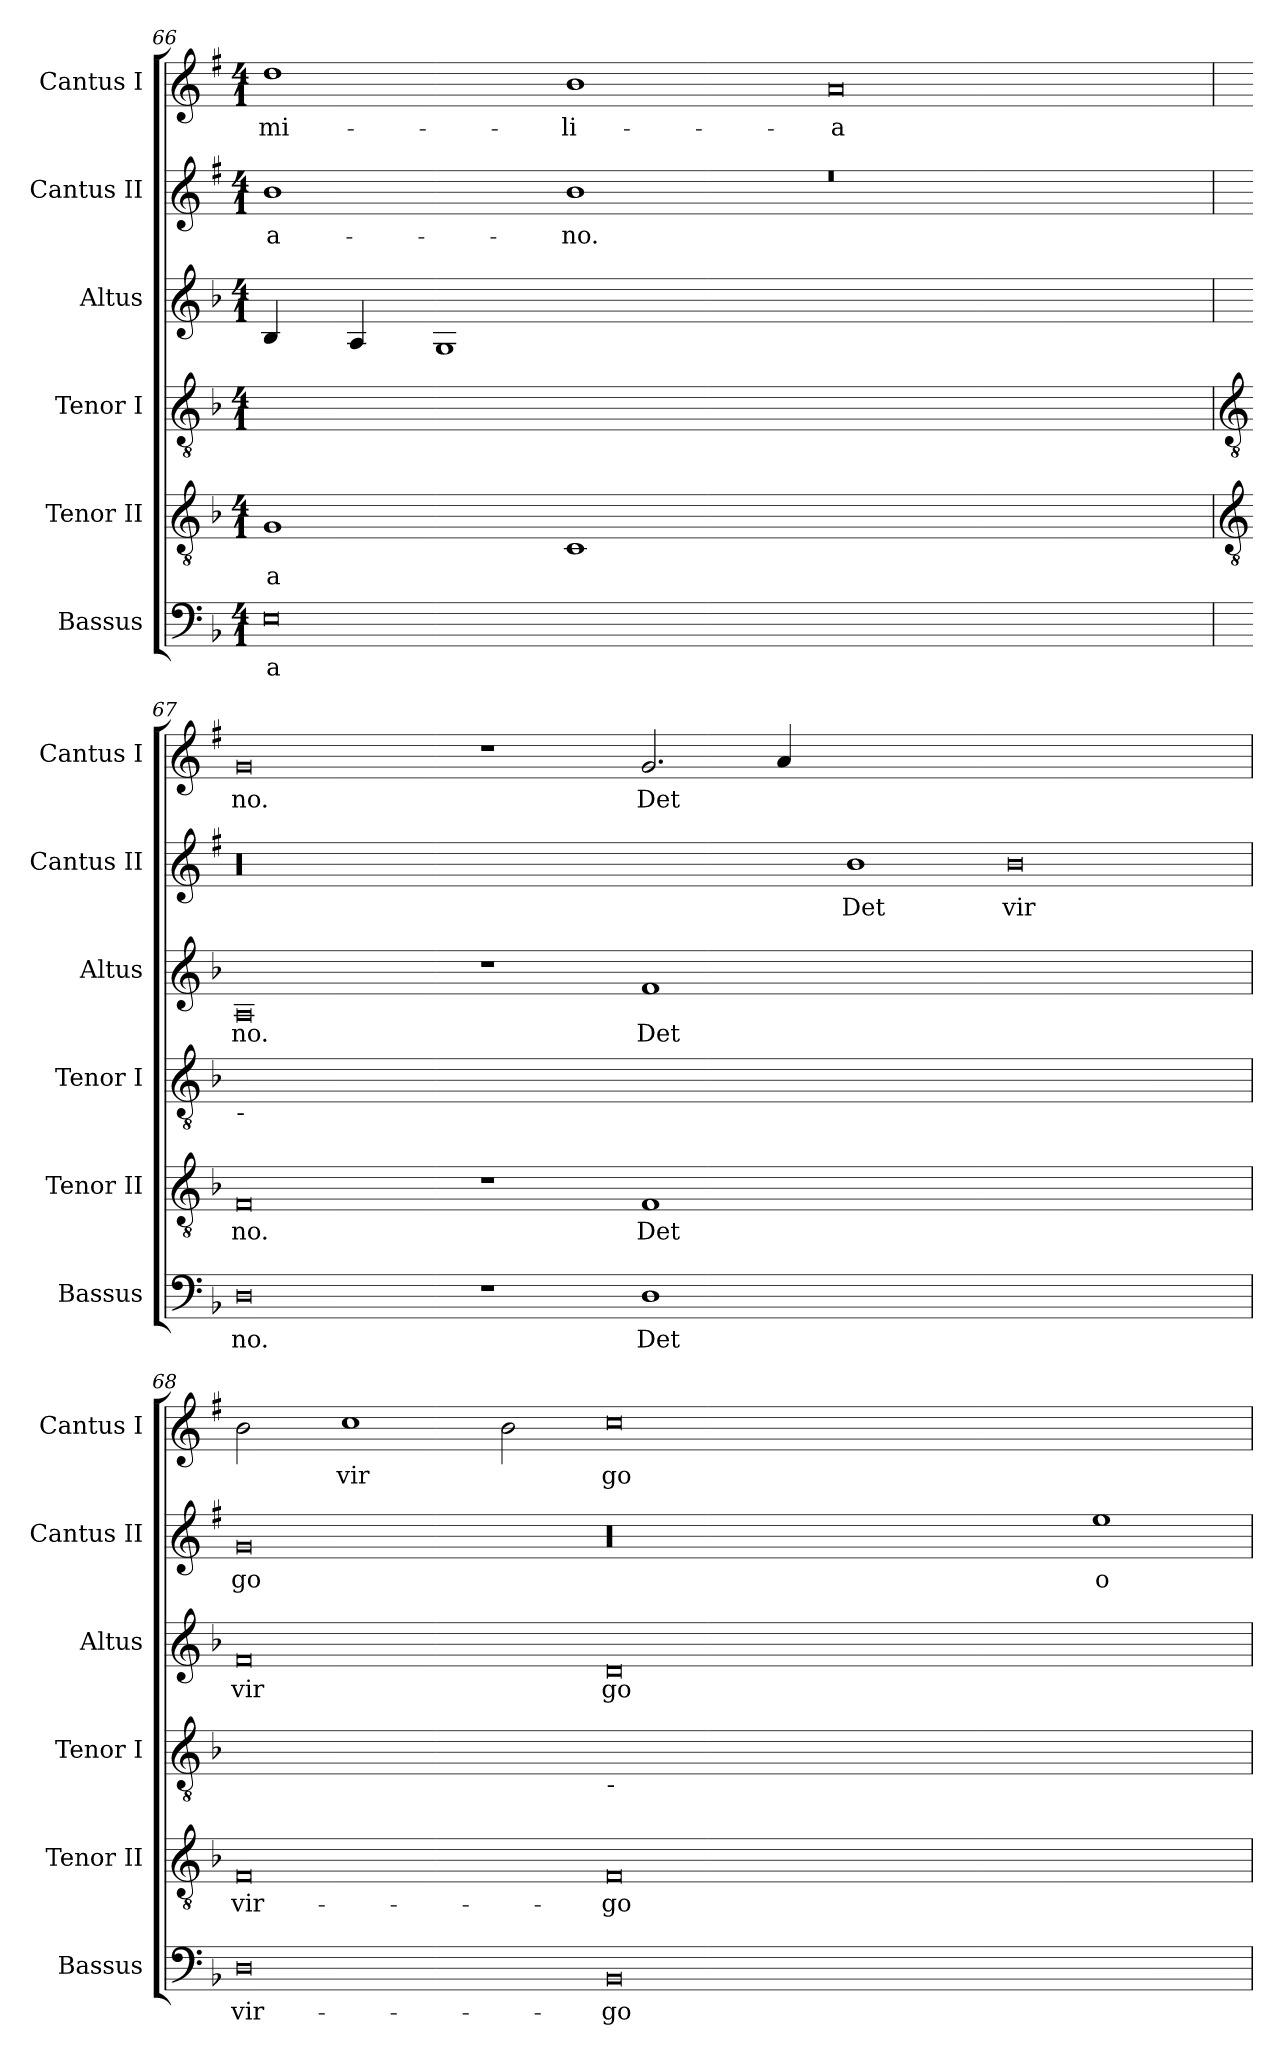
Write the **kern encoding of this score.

**kern	**text	**kern	**text	**kern	**text	**kern	**text	**kern	**text	**kern	**text
*part6	*part6	*part5	*part5	*part4	*part4	*part3	*part3	*part2	*part2	*part1	*part1
*staff6	*staff6	*staff5	*staff5	*staff4	*staff4	*staff3	*staff3	*staff2	*staff2	*staff1	*staff1
*I"Bassus	*	*I"Tenor II	*	*I"Tenor I	*	*I"Altus	*	*I"Cantus II	*	*I"Cantus I	*
*I'Bassus	*	*I'Tenor II	*	*I'Tenor I	*	*I'Altus	*	*I'Cantus II	*	*I'Cantus I	*
*clefF4	*	*clefGv2	*	*clefGv2	*	*clefG2	*	*clefG2	*	*clefG2	*
*	*	*	*	*	*	*	*	*ITrd1c2	*	*ITrd1c2	*
*k[b-]	*	*k[b-]	*	*k[b-]	*	*k[b-]	*	*k[b-]	*	*k[b-]	*
*F:	*	*F:	*	*F:	*	*F:	*	*F:	*	*F:	*
*M4/1	*	*M4/1	*	*M4/1	*	*M4/1	*	*M4/1	*	*M4/1	*
=66	=66	=66	=66	=66	=66	=66	=66	=66	=66	=66	=66
!	!LO:LY:b	!	!LO:LY:b	!	!	!	!	!	!LO:LY:b	!	!LO:LY:b
*	*	*	*	*	*	*	*	*^	*	*	*
0E	-a	1G	-a	0cyy_	.	4B-	.	1a	00ryy	-a-	1cc	-mi-
.	.	.	.	.	.	4A	.	.	.	.	.	.
.	.	.	.	.	.	1G	.	.	.	.	.	.
!	!	!	!	!	!	!	!	!	!	!LO:LY:b	!	!LO:LY:b
.	.	1C	.	.	.	.	.	1a	.	-no.	1a	-li-
.	.	.	.	.	.	0ryy	.	.	.	.	.	.
!	!	!	!	!	!	!	!	!	!	!	!	!LO:LY:b
0ryy	.	0ryy	.	0cyy]	.	.	.	0r	.	.	0g	-a
.	.	.	.	.	.	2ryy	.	.	.	.	.	.
!!LO:LB:g=z
=67	=67	=67	=67	=67	=67	=67	=67	=67	=67	=67	=67	=67
*	*	*clefGv2	*	*clefGv2	*	*	*	*	*	*	*	*
!	!	!	!	!LO:TX:b:t=-	!	!	!	!	!	!	!	!
!	!LO:LY:b	!	!LO:LY:b	!	!LO:LY:b	!	!LO:LY:b	!	!	!	!	!LO:LY:b
0D	no.	0F	no.	[0dyy	mo	0A	no.	00r	00ryy	.	0f	no.
1r	.	1r	.	0dyy_	.	1r	.	.	.	.	1r	.
!	!LO:LY:b	!	!LO:LY:b	!	!	!	!LO:LY:b	!	!	!	!	!LO:LY:b
1D	Det	1F	Det	.	.	1f	Det	.	.	.	2.f	Det
.	.	.	.	.	.	.	.	.	.	.	4g	.
!	!	!	!	!	!	!	!	!	!	!LO:LY:b	!	!
0.ryy	.	0.ryy	.	0.ryy	.	0.ryy	.	1a	0.ryy	Det	0.ryy	.
!	!	!	!	!	!	!	!	!	!	!LO:LY:b	!	!
.	.	.	.	.	.	.	.	0a	.	vir	.	.
=68	=68	=68	=68	=68	=68	=68	=68	=68	=68	=68	=68	=68
!	!LO:LY:b	!	!LO:LY:b	!	!	!	!LO:LY:b	!	!	!LO:LY:b	!	!
0D	vir-	0F	vir-	0dyy]	.	0f	vir	0f	00ryy	go	2a	.
!	!	!	!	!	!	!	!	!	!	!	!	!LO:LY:b
.	.	.	.	.	.	.	.	.	.	.	1b-	vir
.	.	.	.	.	.	.	.	.	.	.	2a	.
!	!	!	!	!LO:TX:b:t=-	!	!	!	!	!	!	!	!
!	!LO:LY:b	!	!LO:LY:b	!	!	!	!LO:LY:b	!	!	!	!	!LO:LY:b
0BB-	-go	0F	-go	[0fyy	.	0d	go	00r	.	.	0b-	go
0.ryy	.	0.ryy	.	0.ryy	.	0.ryy	.	.	0.ryy	.	0.ryy	.
!	!	!	!	!	!	!	!	!	!	!LO:LY:b	!	!
.	.	.	.	.	.	.	.	1dd	.	o-	.	.
*	*	*	*	*	*	*	*	*v	*v	*	*	*
=	=	=	=	=	=	=	=	=	=	=	=
*-	*-	*-	*-	*-	*-	*-	*-	*-	*-	*-	*-
